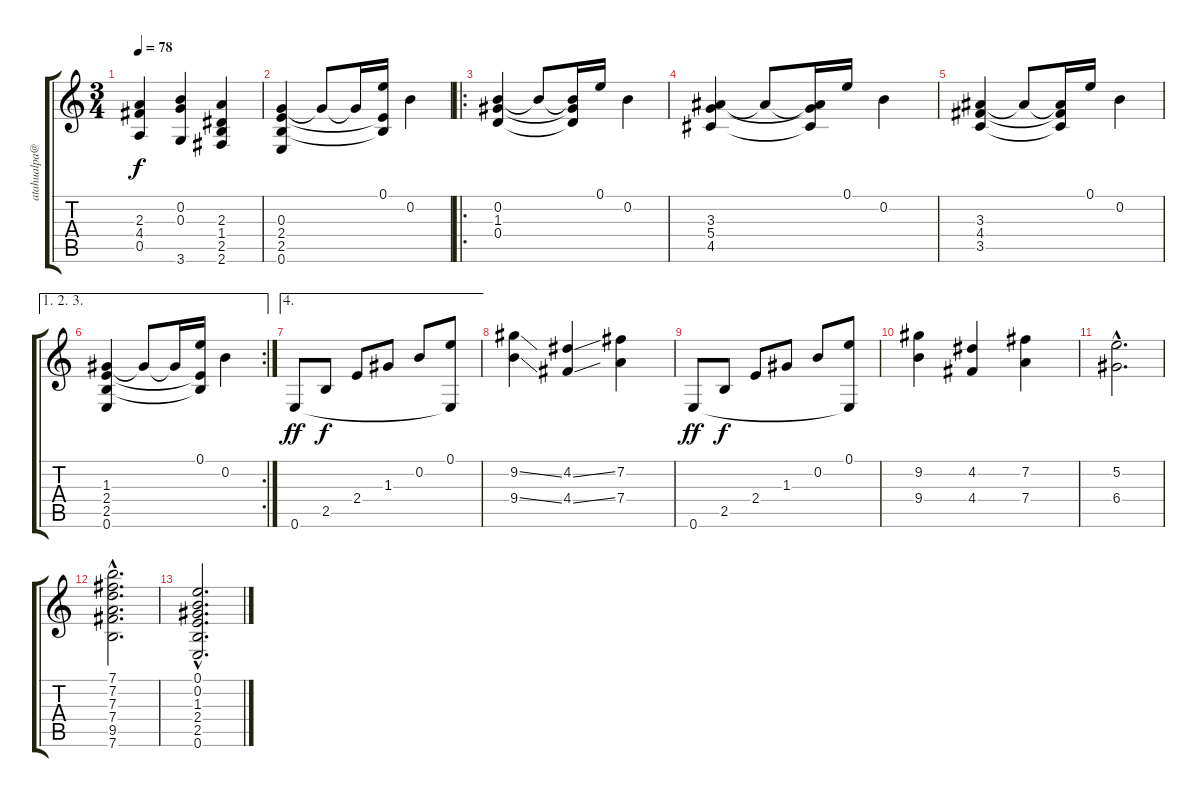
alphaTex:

\track ("" "atahualpa@") {instrument acousticguitarnylon}
\staff {score tabs}
\tuning (E4 B3 G3 D3 A2 E2) {hide}
\ts (3 4)
\tempo 78
\clef g2
\ks c
(2.3 4.4 0.5).4{dy f} (0.2 0.3 3.6).4 (2.3 1.4 2.5 2.6).4 |
(0.3 2.4 2.5 0.6).4 0.3{t}.8 0.3{t}.16 (0.1 2.4{t} 2.5{t}).16 0.2.4 |
\ro
(0.2 1.3 0.4).4 0.2{t}.8 (0.2{t} 1.3{t} 0.4{t}).16 0.1.16 0.2.4 |
(3.3 5.4 4.5).4 3.3{t}.8 (3.3{t} 5.4{t} 4.5{t}).16 0.1.16 0.2.4 |
(3.3 4.4 3.5).4 3.3{t}.8 (3.3{t} 4.4{t} 3.5{t}).16 0.1.16 0.2.4 |
\ae (1 2 3)
\rc 2
(1.3 2.4 2.5 0.6).4 1.3{t}.8 1.3{t}.16 (0.1 2.4{t} 2.5{t}).16 0.2.4 |
\ae 4
0.6.8{dy ff} 2.5.8{dy f} 2.4.8 1.3.8 0.2.8 (0.1 0.6{t}).8 |
(9.2{ss} 9.4{ss}).4 (4.2{ss} 4.4{ss}).4 (7.2 7.4).4 |
0.6.8{dy ff} 2.5.8{dy f} 2.4.8 1.3.8 0.2.8 (0.1 0.6{t}).8 |
(9.2 9.4).4 (4.2 4.4).4 (7.2 7.4).4 |
(5.2{hac} 6.4{hac}).2{d} |
(7.1{hac} 7.2{hac} 7.3{hac} 7.4{hac} 9.5{hac} 7.6{hac}).2{d} |
(0.1{hac} 0.2{hac} 1.3{hac} 2.4{hac} 2.5{hac} 0.6{hac}).2{d}
